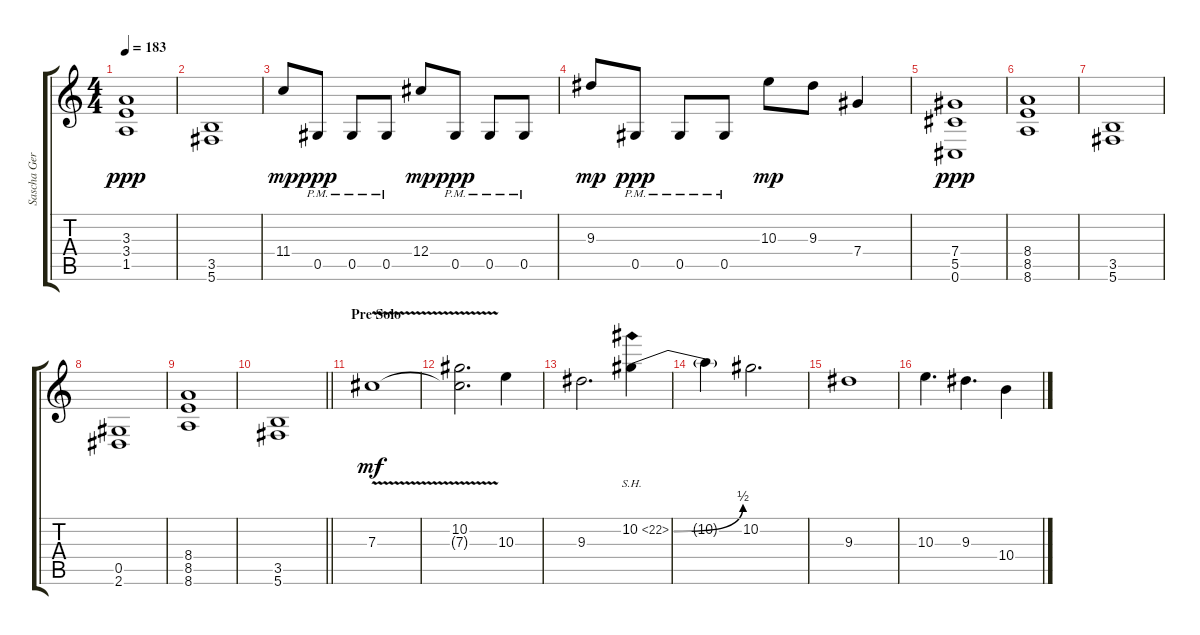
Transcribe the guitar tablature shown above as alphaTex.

\track ("Sascha Gerstner" "Sascha Ger") {instrument distortionguitar}
\staff {score tabs}
\tuning (Eb4 Bb3 Gb3 Db3 Ab2 Db2) {hide}
\ts (4 4)
\tempo 183
\clef g2
\ks c
(3.3 3.4 1.5).1{dy ppp} |
(3.5 5.6).1 |
11.4.8{dy mp} 0.5{pm}.8{dy ppp} 0.5{pm}.8 0.5{pm}.8 12.4.8{dy mp} 0.5{pm}.8{dy ppp} 0.5{pm}.8 0.5{pm}.8 |
9.3.8{dy mp} 0.5{pm}.8{dy ppp} 0.5{pm}.8 0.5{pm}.8 10.3.8{dy mp} 9.3.8 7.4.4 |
(7.4 5.5 0.6).1{dy ppp} |
(8.4 8.5 8.6).1 |
(3.5 5.6).1 |
(0.5 2.6).1 |
(8.4 8.5 8.6).1 |
\barLineRight lightlight
(3.5 5.6).1 |
\section ("" "Pre Solo")
7.3{v}.1{dy mf} |
(10.2 7.3{t}).2{d} 10.3.4 |
9.3.2{d} 10.2{be (bend 0 0 60 2) sh 12}.4 |
10.2{t}.4 10.2.2{d} |
9.3.1 |
10.3.4{d} 9.3.4{d} 10.4.4
